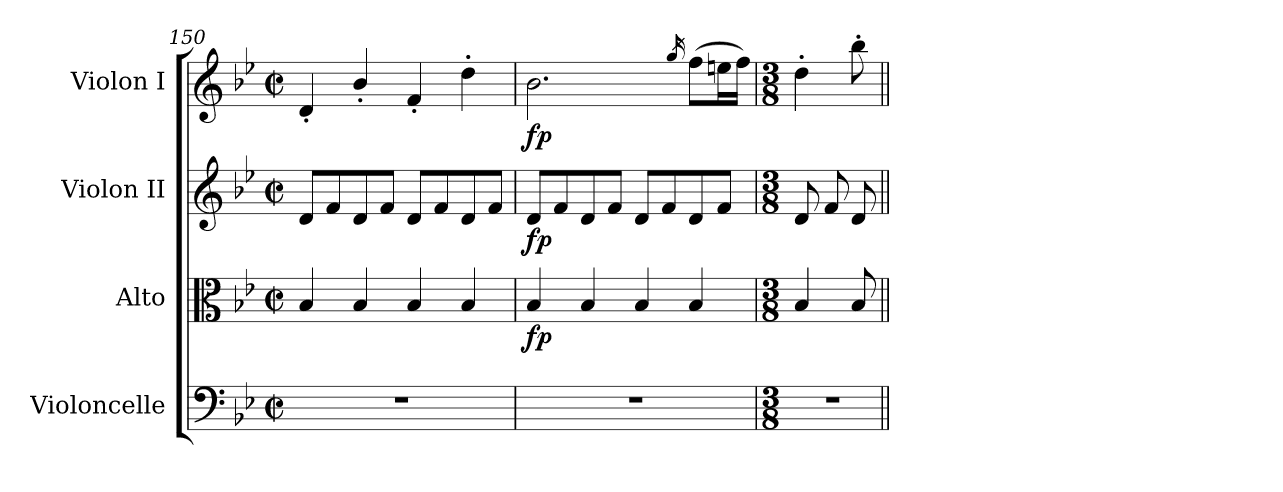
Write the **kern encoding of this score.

**kern	**kern	**dynam	**kern	**dynam	**kern	**dynam
*part4	*part3	*part3	*part2	*part2	*part1	*part1
*staff4	*staff3	*staff3	*staff2	*staff2	*staff1	*staff1
*I"Violoncelle	*I"Alto	*	*I"Violon II	*	*I"Violon I	*
*I'Vc.	*I'Alt.	*	*I'Vln. II	*	*I'Vln. I	*
!!LO:PB:g=z
*clefF4	*clefC3	*	*clefG2	*	*clefG2	*
*k[b-e-]	*k[b-e-]	*	*k[b-e-]	*	*k[b-e-]	*
*B-:	*B-:	*	*B-:	*	*B-:	*
*M2/2	*M2/2	*	*M2/2	*	*M2/2	*
*met(c|)	*met(c|)	*	*met(c|)	*	*met(c|)	*
=150	=150	=150	=150	=150	=150	=150
1r	4B-/	.	8d/L	.	4d'</	.
.	.	.	8f/	.	.	.
.	4B-/	.	8d/	.	4b-'</	.
.	.	.	8f/J	.	.	.
.	4B-/	.	8d/L	.	4f'</	.
.	.	.	8f/	.	.	.
.	4B-/	.	8d/	.	4dd'>\	.
.	.	.	8f/J	.	.	.
=151	=151	=151	=151	=151	=151	=151
!	!	!LO:DY:b	!	!LO:DY:b	!	!LO:DY:b
1r	4B-/	fp	8d/L	fp	2.b-\	fp
.	.	.	8f/	.	.	.
.	4B-/	.	8d/	.	.	.
.	.	.	8f/J	.	.	.
.	4B-/	.	8d/L	.	.	.
.	.	.	8f/	.	.	.
.	.	.	.	.	16qgg/	.
.	4B-/	.	8d/	.	(8ff\L	.
.	.	.	8f/J	.	16een\L	.
.	.	.	.	.	16ff\JJ)	.
=152	=152	=152	=152	=152	=152	=152
*M3/8	*M3/8	*	*M3/8	*	*M3/8	*
4.r	4B-/	.	8d/	.	4dd'>\	.
.	.	.	8f/	.	.	.
.	8B-/	.	8d/	.	8bb-'>\	.
=||	=||	=||	=||	=||	=||	=||
*-	*-	*-	*-	*-	*-	*-
